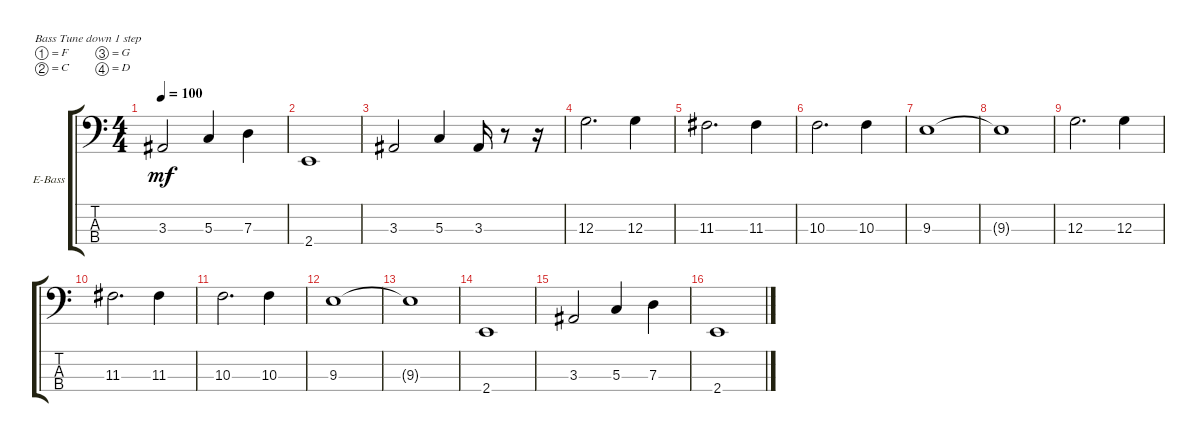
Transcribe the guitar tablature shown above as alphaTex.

\defaultSystemsLayout 4
\bracketExtendMode groupsimilarinstruments
\firstSystemTrackNameOrientation horizontal
\otherSystemsTrackNameOrientation horizontal
\track ("Electric Bass" "E-Bass") {instrument electricbassfinger}
\staff {score tabs}
\tuning (F2 C2 G1 D1)
\ts (4 4)
\tempo 100
\clef f4
\ks c
3.3.2{dy mf} 5.3.4 7.3.4 |
2.4.1 |
3.3.2 5.3.4 3.3.16 r.8 r.16 |
12.3.2{d} 12.3.4 |
11.3.2{d} 11.3.4 |
10.3.2{d} 10.3.4 |
9.3.1 |
9.3{t}.1 |
12.3.2{d} 12.3.4 |
11.3.2{d} 11.3.4 |
10.3.2{d} 10.3.4 |
9.3.1 |
9.3{t}.1 |
2.4.1 |
3.3.2 5.3.4 7.3.4 |
2.4.1
